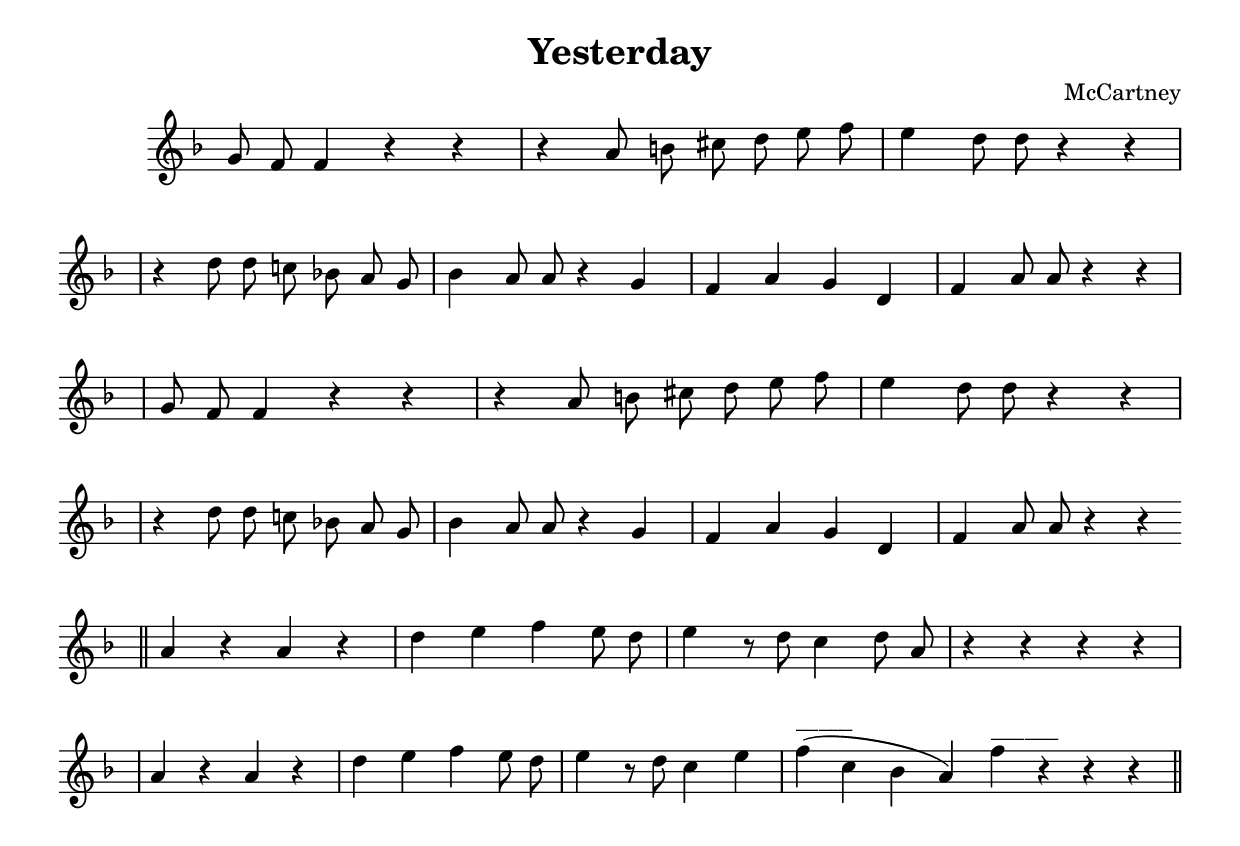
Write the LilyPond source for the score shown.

#(ly:set-option 'midi-extension "mid")
\version "2.12.3"
\include "english.ly"
\header{
title = "Yesterday"
composer = "McCartney"
}
%{
Filename: yesterday
Key: F
Mode: major
Title: Yesterday
Author: McCartney
Time: 4/4

Yes-ter-day  all my trou-bles seemed so far a-way
now it looks as though they're here to stay oh I be-lieve in Yes-ter-day
sudd-en-ly  I'm  not half the  man I used  to be
theres a sha-dow hang-ing o-ver me Oh I be-lieve in Yes-ter-day
why she had to go I don't know she would-n't say
I said some-thing wrong now I long for yes-ter-day day 




                               * 
1) |  RS S -- --  | -- GM P#D NS | N DD -- -- |

| -- DD Pm GR | m GG -- R- | S G R D | S GG - - |
                                   * 

                                 *  
2) |  RS S- -- --  | -- GM P#D  NS | N DD -- -- |

   | -- DD Pm GR | m GG -- R- | S G R D | S GG - - :|
                                      *


                      *         
3) || G -  G - |  D N S-  ND | N- -D P   DG | - - - - |

                                        1_____      2______
                   *                    *           *           
   | G - G - | D N S- ND | N- -D P N | (S P m G) :| S - - -     ||

 

%}
melody = {
\once \override Staff.TimeSignature #'stencil = ##f
\clef treble
\key c \major
\autoBeamOn
\cadenzaOn


 \bar "|"  d'8 c'8 c'4 r4 r4 \bar "|"  r4 e'8 fs'8 gs'8 a'8 b'8 c''8 \bar "|"  b'4 a'8 a'8 r4 r4 \bar "|" \break
\grace s64 \bar "|"  r4 a'8 a'8 g'8 f'8 e'8 d'8 \bar "|"  f'4 e'8 e'8 r4 d'4 \bar "|"  c'4 e'4 d'4 a4 \bar "|"  c'4 e'8 e'8 r4 r4 \bar "|" \break
\grace s64 \bar "|"  d'8 c'8 c'4 r4 r4 \bar "|"  r4 e'8 fs'8 gs'8 a'8 b'8 c''8 \bar "|"  b'4 a'8 a'8 r4 r4 \bar "|" \break
\grace s64 \bar "|"  r4 a'8 a'8 g'8 f'8 e'8 d'8 \bar "|"  f'4 e'8 e'8 r4 d'4 \bar "|"  c'4 e'4 d'4 a4 \bar "|"  c'4 e'8 e'8 r4 r4 \bar ":|" \break
\grace s64 \bar "||"   e'4 r4 e'4 r4 \bar "|"  a'4 b'4 c''4 b'8 a'8 \bar "|"  b'4 r8 a'8 g'4 a'8 e'8 \bar "|"  r4 r4 r4 r4 \bar "|" \break
\grace s64 \bar "|"  e'4 r4 e'4 r4 \bar "|"  a'4 b'4 c''4 b'8 a'8 \bar "|"  b'4 r8 a'8 g'4 b'4 \bar "|"  c''4(^"_____" g'4 f'4 e'4) \bar ":|"  c''4^"______" r4 r4 r4 \bar "||"  \break

}


text = \lyricmode {
                                                                                      
}

\score{
\transpose c' f'
<<
\new Voice = "one" {
\melody
}
\new Lyrics \lyricsto "one" \text
>>
\layout {
\context {
\Score
\remove "Bar_number_engraver"
}
}
\midi {
\context {
\Score
tempoWholesPerMinute = #(ly:make-moment 200 4)
}
}
}